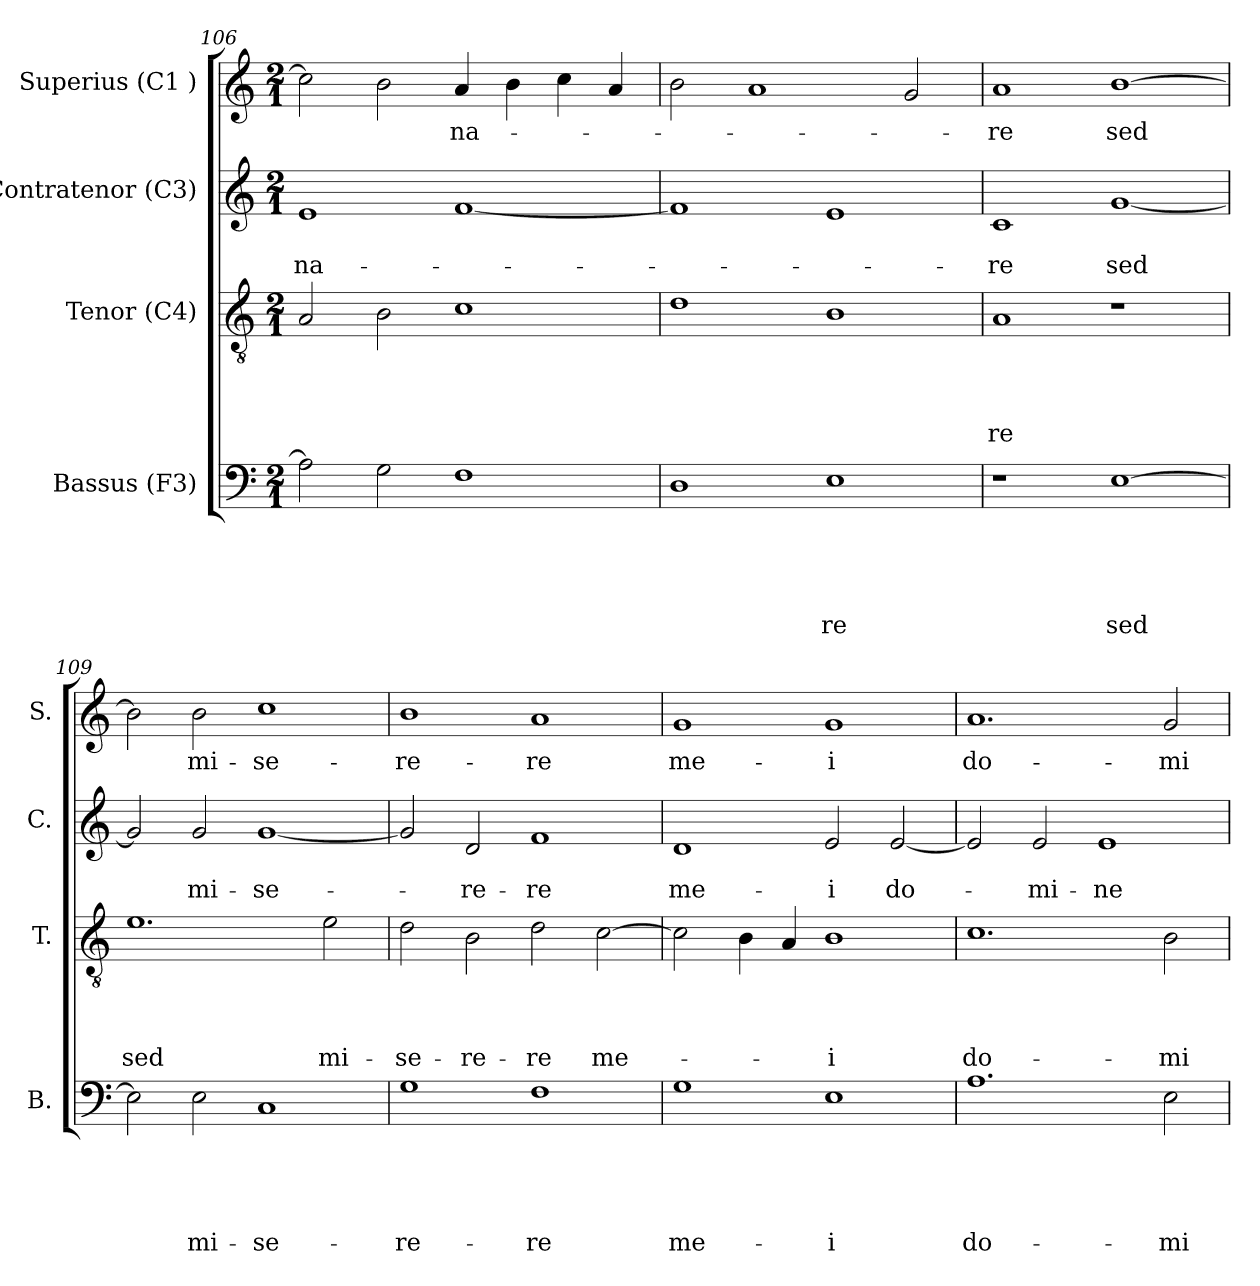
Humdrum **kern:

**kern	**text	**text	**text	**text	**text	**kern	**text	**text	**text	**text	**kern	**text	**text	**kern	**text
*part4	*part4	*part4	*part4	*part4	*part4	*part3	*part3	*part3	*part3	*part3	*part2	*part2	*part2	*part1	*part1
*staff4	*staff4	*staff4	*staff4	*staff4	*staff4	*staff3	*staff3	*staff3	*staff3	*staff3	*staff2	*staff2	*staff2	*staff1	*staff1
*I"Bassus (F3)	*	*	*	*	*	*I"Tenor (C4)	*	*	*	*	*I"Contratenor (C3)	*	*	*I"Superius (C1 )	*
*I'B.	*	*	*	*	*	*I'T.	*	*	*	*	*I'C.	*	*	*I'S.	*
*clefF4	*	*	*	*	*	*clefGv2	*	*	*	*	*clefG2	*	*	*clefG2	*
*k[]	*	*	*	*	*	*k[]	*	*	*	*	*k[]	*	*	*k[]	*
*C:	*	*	*	*	*	*C:	*	*	*	*	*C:	*	*	*C:	*
*M2/1	*	*	*	*	*	*M2/1	*	*	*	*	*M2/1	*	*	*M2/1	*
=106	=106	=106	=106	=106	=106	=106	=106	=106	=106	=106	=106	=106	=106	=106	=106
!	!	!	!	!	!	!	!	!	!	!	!	!	!LO:LY:b	!	!
2A\]	.	.	.	.	.	2A/	.	.	.	.	1e	.	-na-	2cc\]	.
2G\	.	.	.	.	.	2B\	.	.	.	.	.	.	.	2b\	.
!	!	!	!	!	!	!	!	!	!	!	!	!	!	!	!LO:LY:b
1F	.	.	.	.	.	1c	.	.	.	.	[<1f	.	.	4a/	-na-
.	.	.	.	.	.	.	.	.	.	.	.	.	.	4b\	.
.	.	.	.	.	.	.	.	.	.	.	.	.	.	4cc\	.
.	.	.	.	.	.	.	.	.	.	.	.	.	.	4a/	.
!!LO:LB:g=z
=107	=107	=107	=107	=107	=107	=107	=107	=107	=107	=107	=107	=107	=107	=107	=107
1D	.	.	.	.	.	1d	.	.	.	.	1f]	.	.	2b\	.
.	.	.	.	.	.	.	.	.	.	.	.	.	.	1a	.
!	!	!	!	!	!LO:LY:b	!	!	!	!	!	!	!	!	!	!
1E	.	.	.	.	-re	1B	.	.	.	.	1e	.	.	.	.
.	.	.	.	.	.	.	.	.	.	.	.	.	.	2g/	.
=108	=108	=108	=108	=108	=108	=108	=108	=108	=108	=108	=108	=108	=108	=108	=108
!	!	!	!	!	!	!	!	!	!	!LO:LY:b	!	!	!LO:LY:b	!	!LO:LY:b
1r	.	.	.	.	.	1A	.	.	.	-re	1c	.	-re	1a	-re
!	!	!	!	!	!LO:LY:b	!	!	!	!	!	!	!	!LO:LY:b	!	!LO:LY:b
[>1E	.	.	.	.	sed	1r	.	.	.	.	[<1g	.	sed	[>1b	sed
=109	=109	=109	=109	=109	=109	=109	=109	=109	=109	=109	=109	=109	=109	=109	=109
!	!	!	!	!	!	!	!	!	!	!LO:LY:b	!	!	!	!	!
2E\]	.	.	.	.	.	1.e	.	.	.	sed	2g/]	.	.	2b\]	.
!	!	!	!	!	!LO:LY:b	!	!	!	!	!	!	!	!LO:LY:b	!	!LO:LY:b
2E\	.	.	.	.	mi-	.	.	.	.	.	2g/	.	mi-	2b\	mi-
!	!	!	!	!	!LO:LY:b	!	!	!	!	!	!	!	!LO:LY:b	!	!LO:LY:b
1C	.	.	.	.	-se-	.	.	.	.	.	[<1g	.	-se-	1cc	-se-
!	!	!	!	!	!	!	!	!	!	!LO:LY:b	!	!	!	!	!
.	.	.	.	.	.	2e\	.	.	.	mi-	.	.	.	.	.
=110	=110	=110	=110	=110	=110	=110	=110	=110	=110	=110	=110	=110	=110	=110	=110
!	!	!	!	!	!LO:LY:b	!	!	!	!	!LO:LY:b	!	!	!	!	!LO:LY:b
1G	.	.	.	.	-re-	2d\	.	.	.	-se-	2g/]	.	.	1b	-re-
!	!	!	!	!	!	!	!	!	!	!LO:LY:b	!	!	!LO:LY:b	!	!
.	.	.	.	.	.	2B\	.	.	.	-re-	2d/	.	-re-	.	.
!	!	!	!	!	!LO:LY:b	!	!	!	!	!LO:LY:b	!	!	!LO:LY:b	!	!LO:LY:b
1F	.	.	.	.	-re	2d\	.	.	.	-re	1f	.	-re	1a	-re
!	!	!	!	!	!	!	!	!	!	!LO:LY:b	!	!	!	!	!
.	.	.	.	.	.	[<2c\	.	.	.	me-	.	.	.	.	.
!!LO:LB:g=z
=111	=111	=111	=111	=111	=111	=111	=111	=111	=111	=111	=111	=111	=111	=111	=111
!	!	!	!	!	!LO:LY:b	!	!	!	!	!	!	!	!LO:LY:b	!	!LO:LY:b
1G	.	.	.	.	me-	2c\]	.	.	.	.	1d	.	me-	1g	me-
.	.	.	.	.	.	4B\	.	.	.	.	.	.	.	.	.
.	.	.	.	.	.	4A/	.	.	.	.	.	.	.	.	.
!	!	!	!	!	!LO:LY:b:rj	!	!	!	!	!LO:LY:b:rj	!	!	!LO:LY:b	!	!LO:LY:b:rj
1E	.	.	.	.	-i	1B	.	.	.	-i	2e/	.	-i	1g	-i
!	!	!	!	!	!	!	!	!	!	!	!	!	!LO:LY:b	!	!
.	.	.	.	.	.	.	.	.	.	.	[<2e/	.	do-	.	.
=112	=112	=112	=112	=112	=112	=112	=112	=112	=112	=112	=112	=112	=112	=112	=112
!	!	!	!	!	!LO:LY:b	!	!	!	!	!LO:LY:b	!	!	!	!	!LO:LY:b
1.A	.	.	.	.	do-	1.c	.	.	.	do-	2e/]	.	.	1.a	do-
!	!	!	!	!	!	!	!	!	!	!	!	!	!LO:LY:b	!	!
.	.	.	.	.	.	.	.	.	.	.	2e/	.	-mi-	.	.
!	!	!	!	!	!	!	!	!	!	!	!	!	!LO:LY:b	!	!
.	.	.	.	.	.	.	.	.	.	.	1e	.	-ne	.	.
!	!	!	!	!	!LO:LY:b	!	!	!	!	!LO:LY:b	!	!	!	!	!LO:LY:b
2E\	.	.	.	.	-mi-	2B\	.	.	.	-mi-	.	.	.	2g/	-mi-
=	=	=	=	=	=	=	=	=	=	=	=	=	=	=	=
*-	*-	*-	*-	*-	*-	*-	*-	*-	*-	*-	*-	*-	*-	*-	*-
